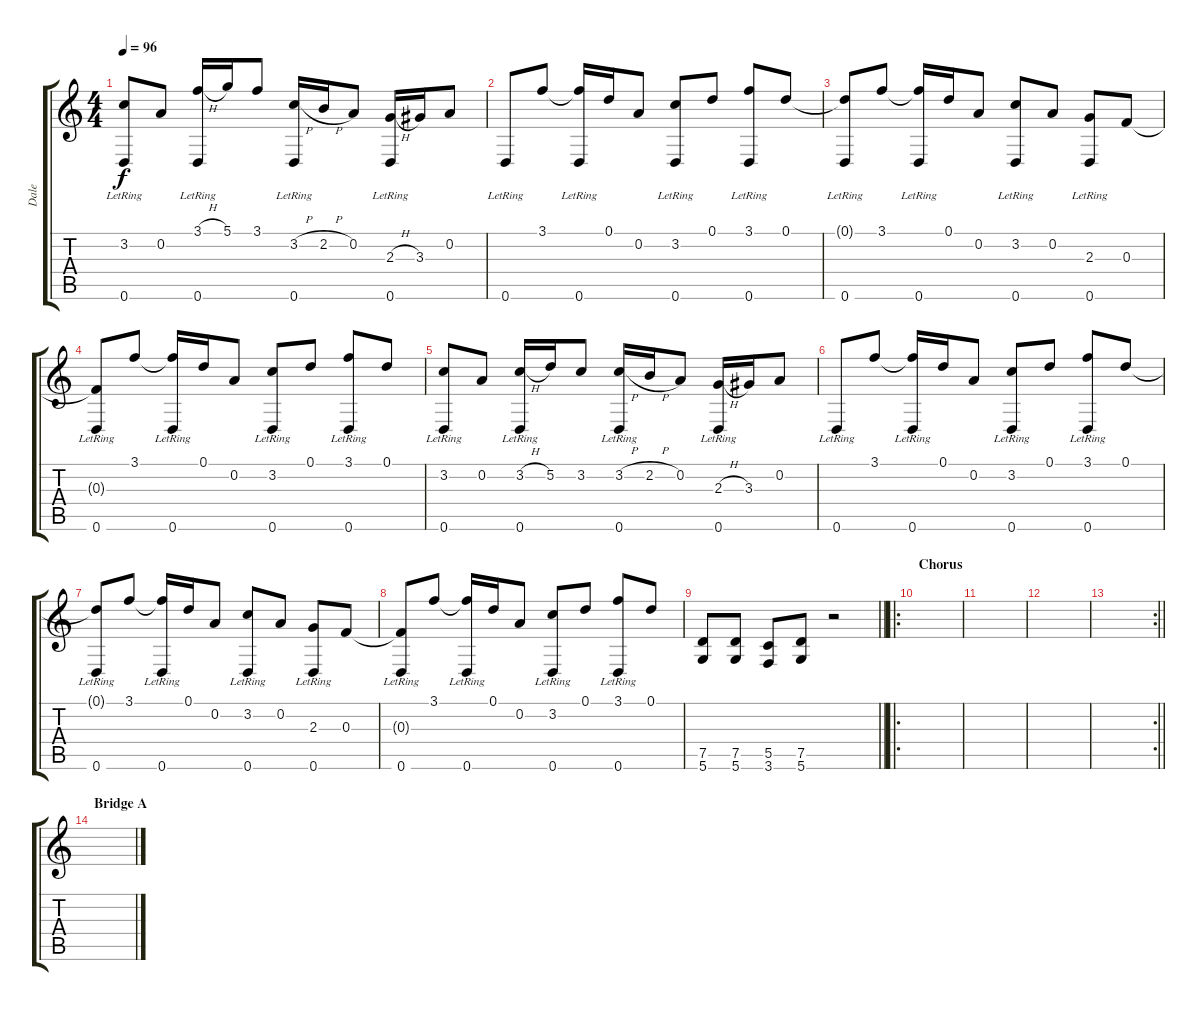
\track ("Dale" "Dale") {instrument acousticguitarsteel}
\staff {score tabs}
\tuning (D4 A3 F3 C3 G2 D2) {hide}
\ts (4 4)
\tempo 96
\clef g2
\ks c
(3.2 0.6{lr}).8{dy f} 0.2.8 (3.1{h} 0.6{lr}).16 5.1.16 3.1.8 (3.2{h} 0.6{lr}).16 2.2{h}.16 0.2.8 (2.3{h} 0.6{lr}).16 3.3.16 0.2.8 |
0.6{lr}.8 3.1.8 (3.1{t} 0.6{lr}).16 0.1.16 0.2.8 (3.2 0.6{lr}).8 0.1.8 (3.1 0.6{lr}).8 0.1.8 |
(0.1{t} 0.6{lr}).8 3.1.8 (3.1{t} 0.6{lr}).16 0.1.16 0.2.8 (3.2 0.6{lr}).8 0.2.8 (2.3 0.6{lr}).8 0.3.8 |
(0.3{t} 0.6{lr}).8 3.1.8 (3.1{t} 0.6{lr}).16 0.1.16 0.2.8 (3.2 0.6{lr}).8 0.1.8 (3.1 0.6{lr}).8 0.1.8 |
(3.2 0.6{lr}).8 0.2.8 (3.2{h} 0.6{lr}).16 5.2.16 3.2.8 (3.2{h} 0.6{lr}).16 2.2{h}.16 0.2.8 (2.3{h} 0.6{lr}).16 3.3.16 0.2.8 |
0.6{lr}.8 3.1.8 (3.1{t} 0.6{lr}).16 0.1.16 0.2.8 (3.2 0.6{lr}).8 0.1.8 (3.1 0.6{lr}).8 0.1.8 |
(0.1{t} 0.6{lr}).8 3.1.8 (3.1{t} 0.6{lr}).16 0.1.16 0.2.8 (3.2 0.6{lr}).8 0.2.8 (2.3 0.6{lr}).8 0.3.8 |
(0.3{t} 0.6{lr}).8 3.1.8 (3.1{t} 0.6{lr}).16 0.1.16 0.2.8 (3.2 0.6{lr}).8 0.1.8 (3.1 0.6{lr}).8 0.1.8 |
\barLineRight lightlight
(7.5 5.6).8 (7.5 5.6).8 (5.5 3.6).8 (7.5 5.6).8 r.2 |
\ro
\section ("" "Chorus")
|
|
|
\rc 2
\barLineRight lightlight
|
\section ("" "Bridge A")
